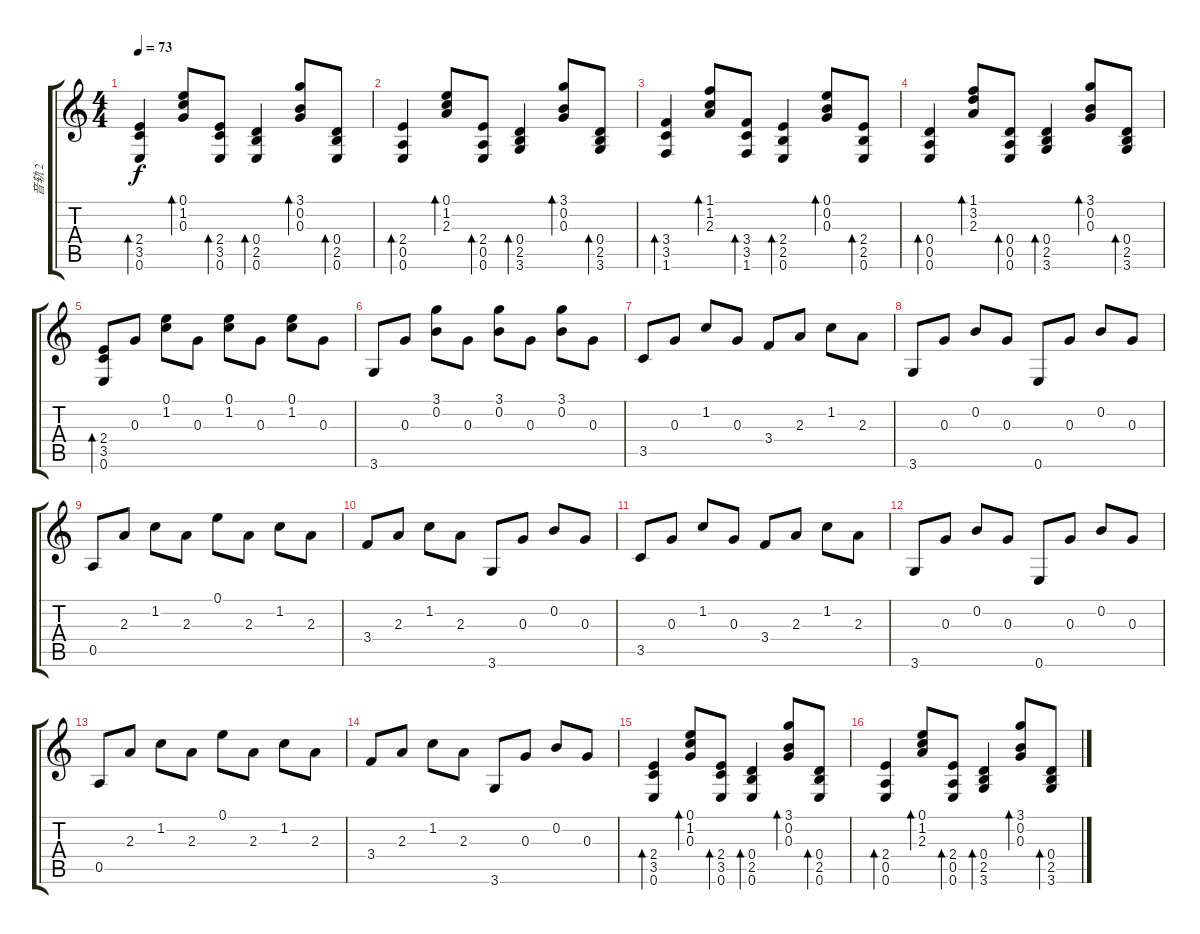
\track ("音轨 2" "音轨 2") {instrument acousticguitarnylon}
\staff {score tabs}
\tuning (E4 B3 G3 D3 A2 E2) {hide}
\ts (4 4)
\tempo 73
\clef g2
\ks c
(2.4 3.5 0.6).4{bd 60 dy f} (0.1 1.2 0.3).8{bd 60} (2.4 3.5 0.6).8{bd 60} (0.4 2.5 0.6).4{bd 60} (3.1 0.2 0.3).8{bd 60} (0.4 2.5 0.6).8{bd 60} |
(2.4 0.5 0.6).4{bd 60} (0.1 1.2 2.3).8{bd 60} (2.4 0.5 0.6).8{bd 60} (0.4 2.5 3.6).4{bd 60} (3.1 0.2 0.3).8{bd 60} (0.4 2.5 3.6).8{bd 60} |
(3.4 3.5 1.6).4{bd 60} (1.1 1.2 2.3).8{bd 60} (3.4 3.5 1.6).8{bd 60} (2.4 2.5 0.6).4{bd 60} (0.1 0.2 0.3).8{bd 60} (2.4 2.5 0.6).8{bd 60} |
(0.4 0.5 0.6).4{bd 60} (1.1 3.2 2.3).8{bd 60} (0.4 0.5 0.6).8{bd 60} (0.4 2.5 3.6).4{bd 60} (3.1 0.2 0.3).8{bd 60} (0.4 2.5 3.6).8{bd 60} |
(2.4 3.5 0.6).8{bd 60} 0.3.8 (0.1 1.2).8 0.3.8 (0.1 1.2).8 0.3.8 (0.1 1.2).8 0.3.8 |
3.6.8 0.3.8 (3.1 0.2).8 0.3.8 (3.1 0.2).8 0.3.8 (3.1 0.2).8 0.3.8 |
3.5.8 0.3.8 1.2.8 0.3.8 3.4.8 2.3.8 1.2.8 2.3.8 |
3.6.8 0.3.8 0.2.8 0.3.8 0.6.8 0.3.8 0.2.8 0.3.8 |
0.5.8 2.3.8 1.2.8 2.3.8 0.1.8 2.3.8 1.2.8 2.3.8 |
3.4.8 2.3.8 1.2.8 2.3.8 3.6.8 0.3.8 0.2.8 0.3.8 |
3.5.8 0.3.8 1.2.8 0.3.8 3.4.8 2.3.8 1.2.8 2.3.8 |
3.6.8 0.3.8 0.2.8 0.3.8 0.6.8 0.3.8 0.2.8 0.3.8 |
0.5.8 2.3.8 1.2.8 2.3.8 0.1.8 2.3.8 1.2.8 2.3.8 |
3.4.8 2.3.8 1.2.8 2.3.8 3.6.8 0.3.8 0.2.8 0.3.8 |
(2.4 3.5 0.6).4{bd 60} (0.1 1.2 0.3).8{bd 60} (2.4 3.5 0.6).8{bd 60} (0.4 2.5 0.6).4{bd 60} (3.1 0.2 0.3).8{bd 60} (0.4 2.5 0.6).8{bd 60} |
(2.4 0.5 0.6).4{bd 60} (0.1 1.2 2.3).8{bd 60} (2.4 0.5 0.6).8{bd 60} (0.4 2.5 3.6).4{bd 60} (3.1 0.2 0.3).8{bd 60} (0.4 2.5 3.6).8{bd 60}
